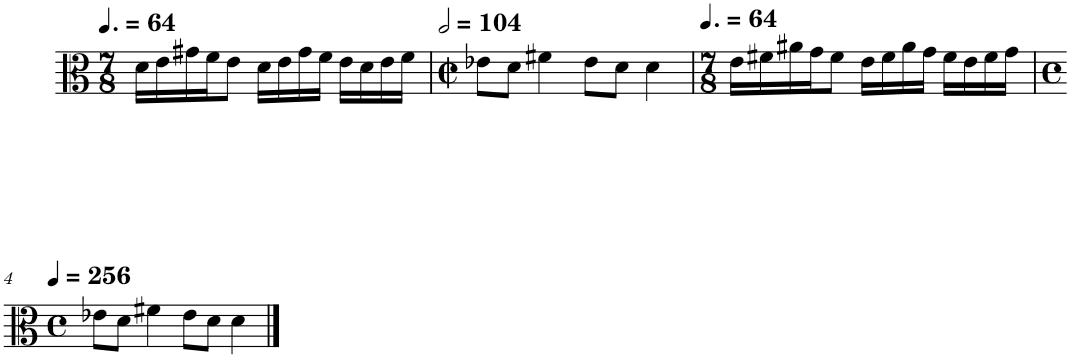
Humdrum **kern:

**kern
*part1
*staff1
*I"Viola
*I'Vla.
*clefC3
*k[]
*M7/8
*MM96
=1
16d\LL
16e\
16g#X\
16f\J
8e\J
16d\LL
16e\
16g#\
16f\JJ
16e\LL
16d\
16e\
16f\JJ
=2
*M2/2
*met(c|)
*MM208
8e-X\L
8d\J
4f#X\
8e-\L
8d\J
4d\
=3
*M7/8
*MM96
16e\LL
16f#X\
16a#X\
16g\J
8f#\J
16e\LL
16f#\
16a#\
16g\JJ
16f#\LL
16e\
16f#\
16g\JJ
!!LO:LB:g=z
=4
*M4/4
*met(c)
*MM256
8e-X\L
8d\J
4f#X\
8e-\L
8d\J
4d\
==
*-
